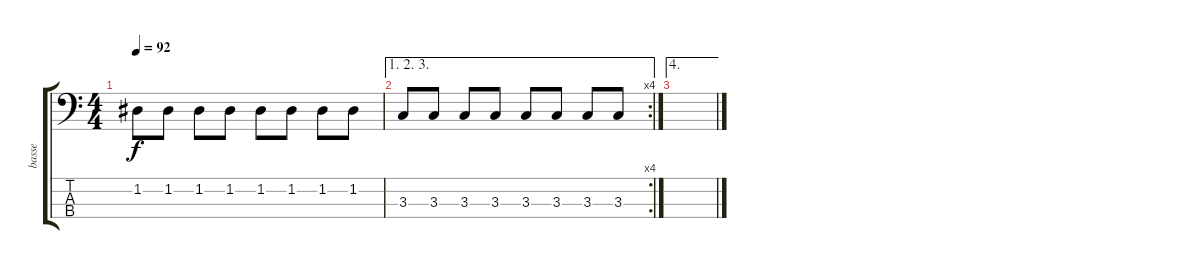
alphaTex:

\track ("basse" "basse") {instrument electricbassfinger}
\staff {score tabs}
\tuning (G2 D2 A1 E1) {hide}
\ts (4 4)
\tempo 92
\clef f4
\ks c
1.2.8{dy f} 1.2.8 1.2.8 1.2.8 1.2.8 1.2.8 1.2.8 1.2.8 |
\ae (1 2 3)
\rc 4
3.3.8 3.3.8 3.3.8 3.3.8 3.3.8 3.3.8 3.3.8 3.3.8 |
\ae 4
